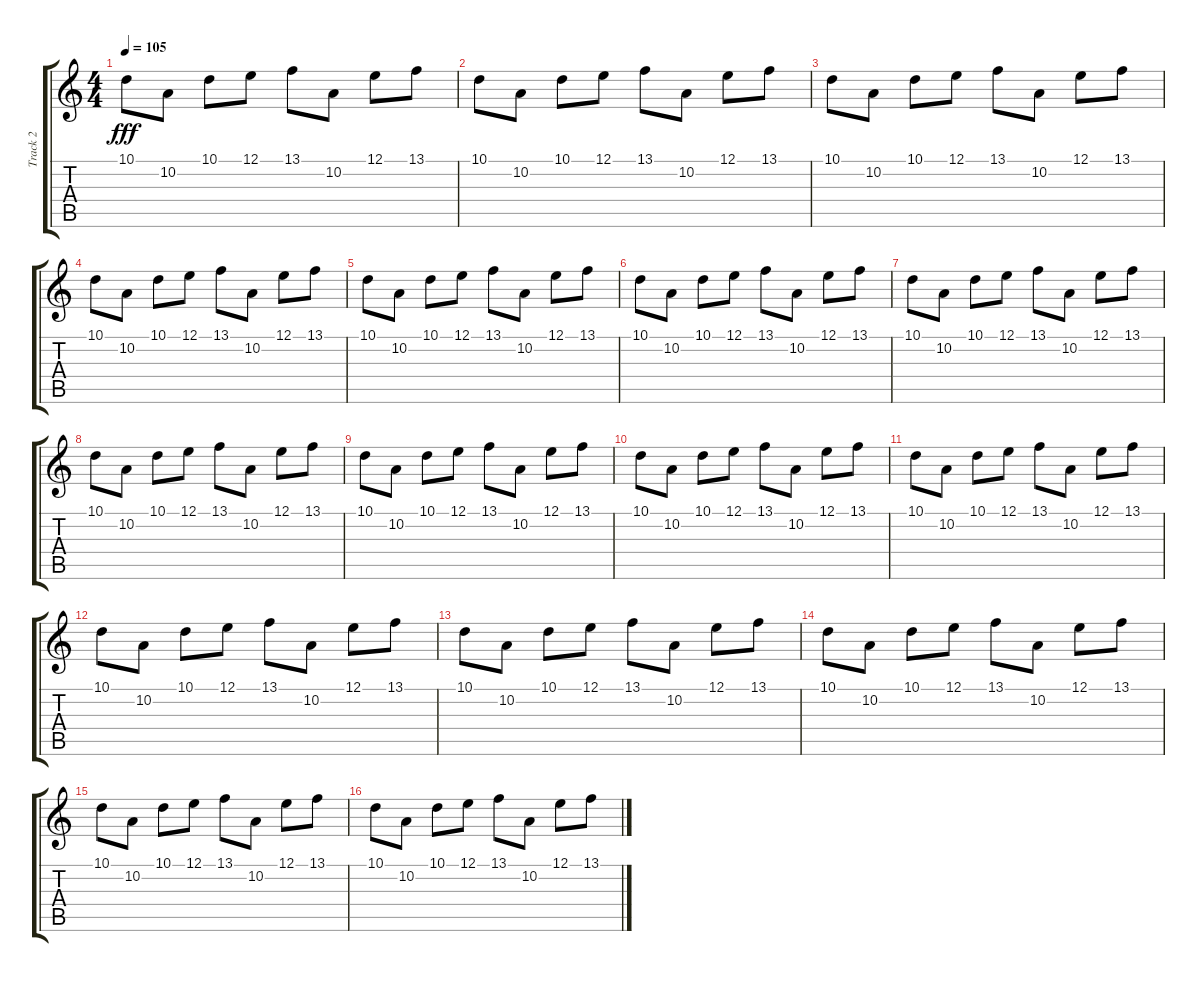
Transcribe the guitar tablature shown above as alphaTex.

\track ("Track 2" "Track 2") {instrument shamisen}
\staff {score tabs}
\tuning (E4 B3 G3 D3 A2 E2) {hide}
\ts (4 4)
\tempo 105
\clef g2
\ks c
10.1.8{dy fff} 10.2.8 10.1.8 12.1.8 13.1.8 10.2.8 12.1.8 13.1.8 |
10.1.8 10.2.8 10.1.8 12.1.8 13.1.8 10.2.8 12.1.8 13.1.8 |
10.1.8 10.2.8 10.1.8 12.1.8 13.1.8 10.2.8 12.1.8 13.1.8 |
10.1.8 10.2.8 10.1.8 12.1.8 13.1.8 10.2.8 12.1.8 13.1.8 |
10.1.8 10.2.8 10.1.8 12.1.8 13.1.8 10.2.8 12.1.8 13.1.8 |
10.1.8 10.2.8 10.1.8 12.1.8 13.1.8 10.2.8 12.1.8 13.1.8 |
10.1.8 10.2.8 10.1.8 12.1.8 13.1.8 10.2.8 12.1.8 13.1.8 |
10.1.8 10.2.8 10.1.8 12.1.8 13.1.8 10.2.8 12.1.8 13.1.8 |
10.1.8 10.2.8 10.1.8 12.1.8 13.1.8 10.2.8 12.1.8 13.1.8 |
10.1.8 10.2.8 10.1.8 12.1.8 13.1.8 10.2.8 12.1.8 13.1.8 |
10.1.8 10.2.8 10.1.8 12.1.8 13.1.8 10.2.8 12.1.8 13.1.8 |
10.1.8 10.2.8 10.1.8 12.1.8 13.1.8 10.2.8 12.1.8 13.1.8 |
10.1.8 10.2.8 10.1.8 12.1.8 13.1.8 10.2.8 12.1.8 13.1.8 |
10.1.8 10.2.8 10.1.8 12.1.8 13.1.8 10.2.8 12.1.8 13.1.8 |
10.1.8 10.2.8 10.1.8 12.1.8 13.1.8 10.2.8 12.1.8 13.1.8 |
10.1.8 10.2.8 10.1.8 12.1.8 13.1.8 10.2.8 12.1.8 13.1.8
